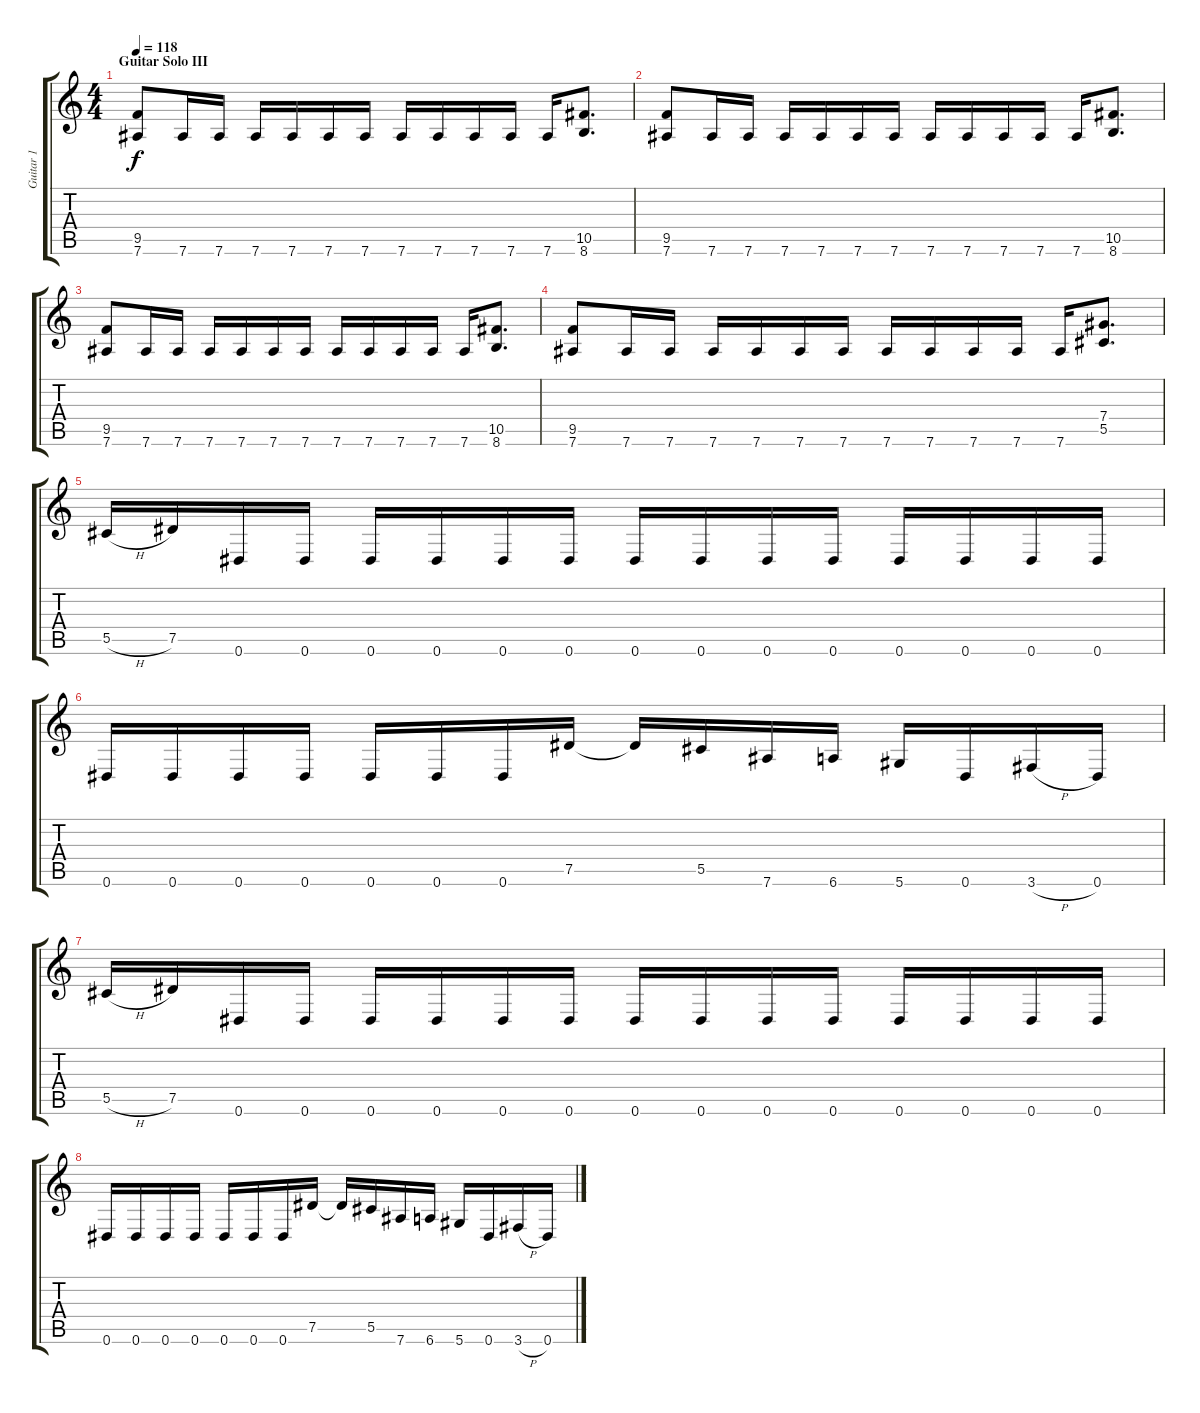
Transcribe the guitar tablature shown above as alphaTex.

\track ("Guitar 1" "Guitar 1") {instrument distortionguitar}
\staff {score tabs}
\tuning (Eb4 Bb3 Gb3 Db3 Ab2 Eb2) {hide}
\ts (4 4)
\section ("" "Guitar Solo III")
\tempo 118
\clef g2
\ks c
(9.5 7.6).8{dy f} 7.6.16 7.6.16 7.6.16 7.6.16 7.6.16 7.6.16 7.6.16 7.6.16 7.6.16 7.6.16 7.6.16 (10.5 8.6).8{d} |
(9.5 7.6).8 7.6.16 7.6.16 7.6.16 7.6.16 7.6.16 7.6.16 7.6.16 7.6.16 7.6.16 7.6.16 7.6.16 (10.5 8.6).8{d} |
(9.5 7.6).8 7.6.16 7.6.16 7.6.16 7.6.16 7.6.16 7.6.16 7.6.16 7.6.16 7.6.16 7.6.16 7.6.16 (10.5 8.6).8{d} |
(9.5 7.6).8 7.6.16 7.6.16 7.6.16 7.6.16 7.6.16 7.6.16 7.6.16 7.6.16 7.6.16 7.6.16 7.6.16 (7.4 5.5).8{d} |
5.5{h}.16 7.5.16 0.6.16 0.6.16 0.6.16 0.6.16 0.6.16 0.6.16 0.6.16 0.6.16 0.6.16 0.6.16 0.6.16 0.6.16 0.6.16 0.6.16 |
0.6.16 0.6.16 0.6.16 0.6.16 0.6.16 0.6.16 0.6.16 7.5.16 7.5{t}.16 5.5.16 7.6.16 6.6.16 5.6.16 0.6.16 3.6{h}.16 0.6.16 |
5.5{h}.16 7.5.16 0.6.16 0.6.16 0.6.16 0.6.16 0.6.16 0.6.16 0.6.16 0.6.16 0.6.16 0.6.16 0.6.16 0.6.16 0.6.16 0.6.16 |
0.6.16 0.6.16 0.6.16 0.6.16 0.6.16 0.6.16 0.6.16 7.5.16 7.5{t}.16 5.5.16 7.6.16 6.6.16 5.6.16 0.6.16 3.6{h}.16 0.6.16
